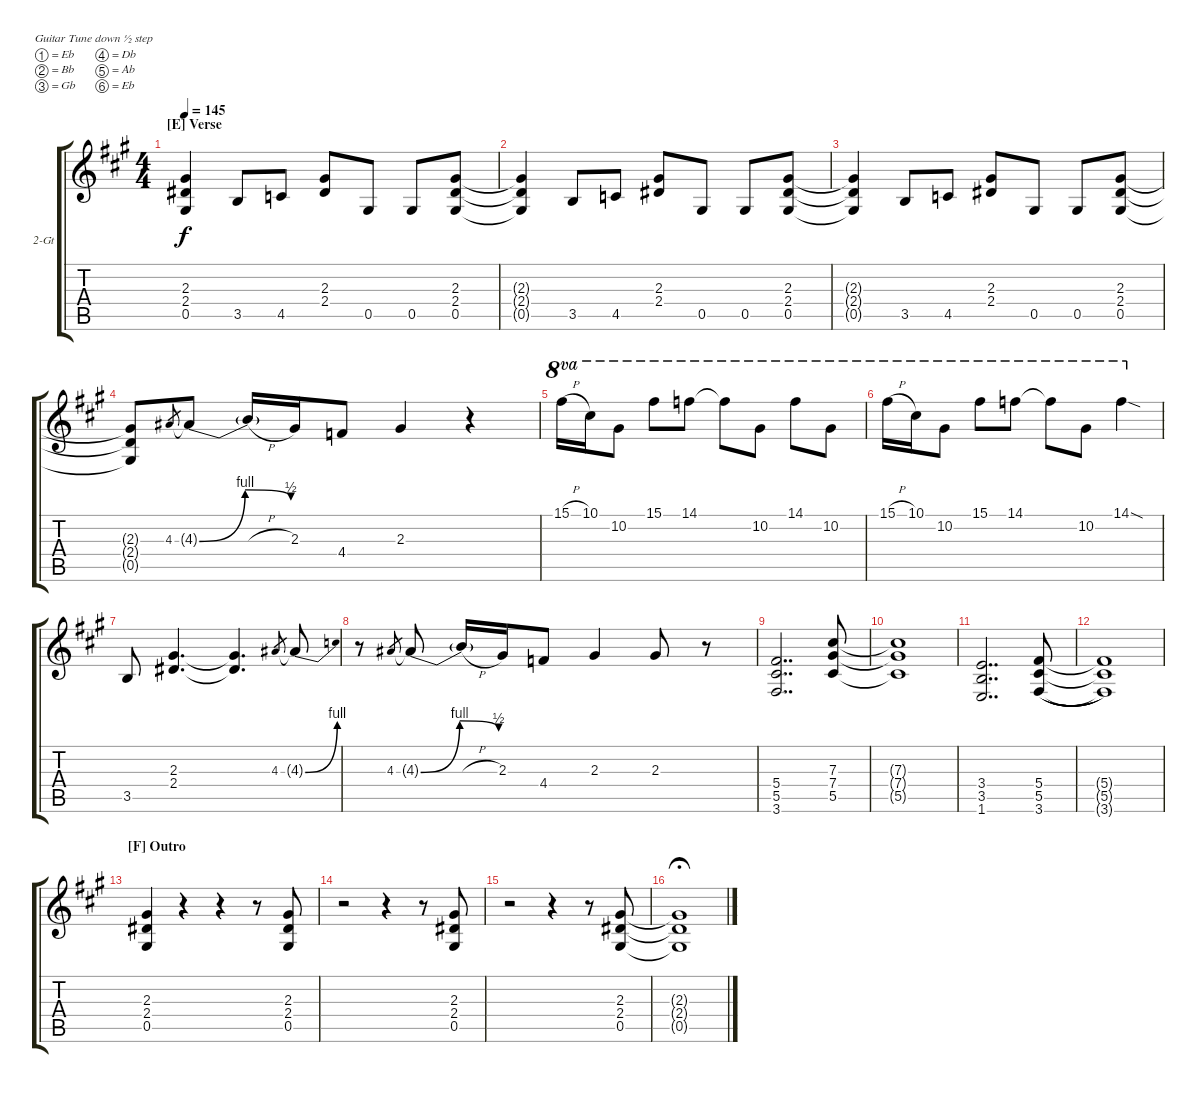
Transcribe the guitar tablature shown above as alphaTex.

\bracketExtendMode groupsimilarinstruments
\firstSystemTrackNameOrientation horizontal
\otherSystemsTrackNameOrientation horizontal
\track ("Guitar 2" "2-Gt") {instrument distortionguitar}
\staff {score tabs}
\tuning (Eb4 Bb3 Gb3 Db3 Ab2 Eb2)
\ts (4 4)
\section ("E" "Verse")
\tempo 145
\clef g2
\scale
1.07062
\ks a
(2.3 2.4 0.5).4{dy f} 3.5.8 4.5.8 (2.3 2.4).8 0.5.8 0.5.8 (2.3 2.4 0.5).8 |
\scale
0.929382 (2.3{t} 2.4{t} 0.5{t}).4 3.5.8 4.5.8 (2.3 2.4).8 0.5.8 0.5.8 (2.3 2.4 0.5).8 |
\scale
1.07062 (2.3{t} 2.4{t} 0.5{t}).4 3.5.8 4.5.8 (2.3 2.4).8 0.5.8 0.5.8 (2.3 2.4 0.5).8 |
\scale
0.929382 (2.3{t} 2.4{t} 0.5{t}).8 4.3.8{gr} 4.3{be (bendrelease 0 0 10.2 4 20.4 4 30 2) t}.8 4.3{h t}.16 2.3.16 4.4.8 2.3.4 r.4 |
\scale
1.07062 15.1{h}.16{ot 8va} 10.1.16{ot 8va} 10.2.8{ot 8va} 15.1.8{ot 8va} 14.1.8{ot 8va} 14.1{t}.8{ot 8va} 10.2.8{ot 8va} 14.1.8{ot 8va} 10.2.8{ot 8va} |
\scale
0.929382 15.1{h}.16{ot 8va} 10.1.16{ot 8va} 10.2.8{ot 8va} 15.1.8{ot 8va} 14.1.8{ot 8va} 14.1{t}.8{ot 8va} 10.2.8{ot 8va} 14.1{sod}.4{ot 8va} |
\scale
1.07062 3.5.8 (2.4 2.3).4{d} (2.4{t} 2.3{t}).4{d} 4.3.8{gr} 4.3{be (bend 0 0 15 4) t}.8 |
\scale
0.929382 r.8 4.3.8{gr} 4.3{be (bendrelease 0 0 10.2 4 20.4 4 30 2) t}.8 4.3{h t}.16 2.3.16 4.4.8 2.3.4 2.3.8 r.8 |
\scale
1.07062 (3.6 5.5 5.4).2{dd} (5.5 7.4 7.3).8 |
\scale
0.929382 (5.5{t} 7.4{t} 7.3{t}).1 |
\scale
1.07062 (1.6 3.5 3.4).2{dd} (3.6 5.5 5.4).8{legatoorigin} |
\scale
0.929382 (3.6{t} 5.5{t} 5.4{t}).1 |
\section ("F" "Outro")
\scale
1.07062 (2.3 2.4 0.5).4 r.4 r.4 r.8 (2.3 2.4 0.5).8 |
\scale
0.929382 r.2 r.4 r.8 (2.3 2.4 0.5).8 |
\scale
1.07062 r.2 r.4 r.8 (2.3 2.4 0.5).8 |
\scale
0.929382 (2.3{t} 2.4{t} 0.5{t}).1{fermata (medium 0.46)}
